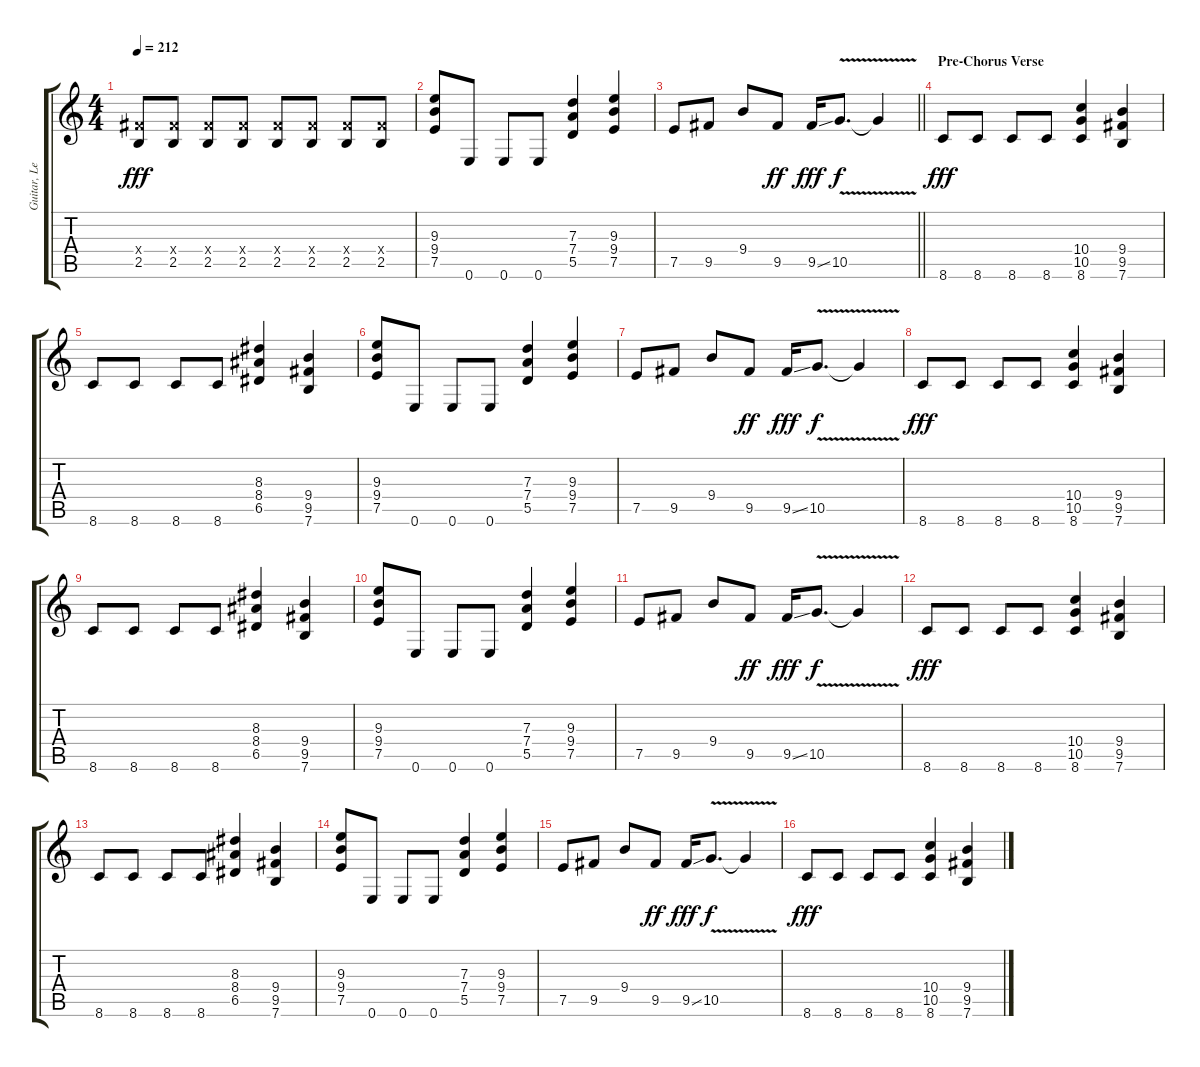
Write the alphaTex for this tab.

\track ("Guitar, Lead (Hammet)" "Guitar, Le") {instrument distortionguitar}
\staff {score tabs}
\tuning (E4 B3 G3 D3 A2 E2) {hide}
\ts (4 4)
\tempo 212
\clef g2
\ks c
(4.4{x} 2.5).8{dy fff} (4.4{x} 2.5).8 (4.4{x} 2.5).8 (4.4{x} 2.5).8 (4.4{x} 2.5).8 (4.4{x} 2.5).8 (4.4{x} 2.5).8 (4.4{x} 2.5).8 |
(9.3 9.4 7.5).8 0.6.8 0.6.8 0.6.8 (7.3 7.4 5.5).4 (9.3 9.4 7.5).4 |
\barLineRight lightlight
7.5.8 9.5.8 9.4.8 9.5.8{dy ff} 9.5{ss}.16{dy fff} 10.5{v}.8{d dy f} 10.5{t}.4 |
\section ("" "Pre-Chorus Verse")
8.6.8{dy fff} 8.6.8 8.6.8 8.6.8 (10.4 10.5 8.6).4 (9.4 9.5 7.6).4 |
8.6.8 8.6.8 8.6.8 8.6.8 (8.3 8.4 6.5).4 (9.4 9.5 7.6).4 |
(9.3 9.4 7.5).8 0.6.8 0.6.8 0.6.8 (7.3 7.4 5.5).4 (9.3 9.4 7.5).4 |
7.5.8 9.5.8 9.4.8 9.5.8{dy ff} 9.5{ss}.16{dy fff} 10.5{v}.8{d dy f} 10.5{t}.4 |
8.6.8{dy fff} 8.6.8 8.6.8 8.6.8 (10.4 10.5 8.6).4 (9.4 9.5 7.6).4 |
8.6.8 8.6.8 8.6.8 8.6.8 (8.3 8.4 6.5).4 (9.4 9.5 7.6).4 |
(9.3 9.4 7.5).8 0.6.8 0.6.8 0.6.8 (7.3 7.4 5.5).4 (9.3 9.4 7.5).4 |
7.5.8 9.5.8 9.4.8 9.5.8{dy ff} 9.5{ss}.16{dy fff} 10.5{v}.8{d dy f} 10.5{t}.4 |
8.6.8{dy fff} 8.6.8 8.6.8 8.6.8 (10.4 10.5 8.6).4 (9.4 9.5 7.6).4 |
8.6.8 8.6.8 8.6.8 8.6.8 (8.3 8.4 6.5).4 (9.4 9.5 7.6).4 |
(9.3 9.4 7.5).8 0.6.8 0.6.8 0.6.8 (7.3 7.4 5.5).4 (9.3 9.4 7.5).4 |
7.5.8 9.5.8 9.4.8 9.5.8{dy ff} 9.5{ss}.16{dy fff} 10.5{v}.8{d dy f} 10.5{t}.4 |
8.6.8{dy fff} 8.6.8 8.6.8 8.6.8 (10.4 10.5 8.6).4 (9.4 9.5 7.6).4
